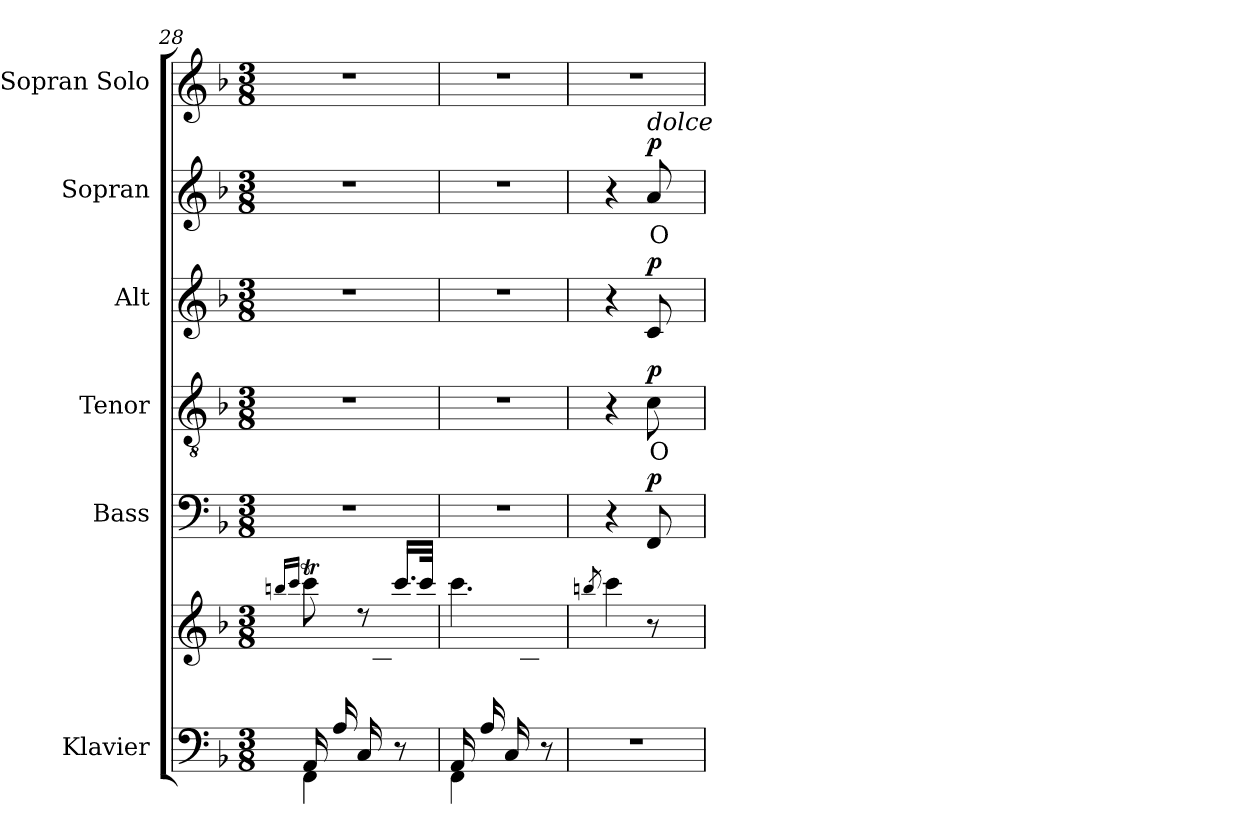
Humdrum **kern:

**kern	**kern	**kern	**dynam	**kern	**text	**dynam	**kern	**dynam	**kern	**text	**dynam	**kern
*part6	*part6	*part5	*part5	*part4	*part4	*part4	*part3	*part3	*part2	*part2	*part2	*part1
*staff7	*staff6	*staff5	*staff5	*staff4	*staff4	*staff4	*staff3	*staff3	*staff2	*staff2	*staff2	*staff1
*I"Klavier	*	*I"Bass	*	*I"Tenor	*	*	*I"Alt	*	*I"Sopran	*	*	*I"Sopran Solo
*	*	*I'B	*	*I'T	*	*	*I'A	*	*I'S	*	*	*
*clefF4	*clefG2	*clefF4	*	*clefGv2	*	*	*clefG2	*	*clefG2	*	*	*clefG2
*k[b-]	*k[b-]	*k[b-]	*	*k[b-]	*	*	*k[b-]	*	*k[b-]	*	*	*k[b-]
*M3/8	*M3/8	*M3/8	*	*M3/8	*	*	*M3/8	*	*M3/8	*	*	*M3/8
=28	=28	=28	=28	=28	=28	=28	=28	=28	=28	=28	=28	=28
.	16qbbn/LL	.	.	.	.	.	.	.	.	.	.	.
.	16qccc/JJ	.	.	.	.	.	.	.	.	.	.	.
*^	*^	*	*	*	*	*	*	*	*	*	*	*
(16AA/LL	4FF\	8cccT\	8.ryy	4.r	.	4.r	.	.	4.r	.	4.r	.	.	4.r
16A/	.	.	.	.	.	.	.	.	.	.	.	.	.	.
16C/	.	8rdd	.	.	.	.	.	.	.	.	.	.	.	.
16ryy	.	.	16c\JJ)	.	.	.	.	.	.	.	.	.	.	.
8r	8ryy	16.ccc/LL	8ryy	.	.	.	.	.	.	.	.	.	.	.
.	.	32ccc/JJk	.	.	.	.	.	.	.	.	.	.	.	.
=29	=29	=29	=29	=29	=29	=29	=29	=29	=29	=29	=29	=29	=29	=29
(16AA/LL	4FF\	4.ccc\	8.ryy	4.r	.	4.r	.	.	4.r	.	4.r	.	.	4.r
16A/	.	.	.	.	.	.	.	.	.	.	.	.	.	.
16C/	.	.	.	.	.	.	.	.	.	.	.	.	.	.
16ryy	.	.	16c\JJ)	.	.	.	.	.	.	.	.	.	.	.
8r	8ryy	.	8ryy	.	.	.	.	.	.	.	.	.	.	.
*v	*v	*	*	*	*	*	*	*	*	*	*	*	*	*
*	*v	*v	*	*	*	*	*	*	*	*	*	*	*
!!LO:LB:g=z
=30	=30	=30	=30	=30	=30	=30	=30	=30	=30	=30	=30	=30
.	8qbbn/	.	.	.	.	.	.	.	.	.	.	.
4.r	4ccc\	4r	.	4r	.	.	4r	.	4r	.	.	4.r
!	!	!	!	!	!	!	!	!	!LO:TX:a:i:t=dolce	!	!	!
!	!	!	!LO:DY:a	!	!LO:LY:b	!LO:DY:a	!	!LO:DY:a	!	!LO:LY:b	!LO:DY:a	!
.	8r	8FF/	p	8c\	O	p	8c/	p	8a/	O	p	.
=	=	=	=	=	=	=	=	=	=	=	=	=
*-	*-	*-	*-	*-	*-	*-	*-	*-	*-	*-	*-	*-
